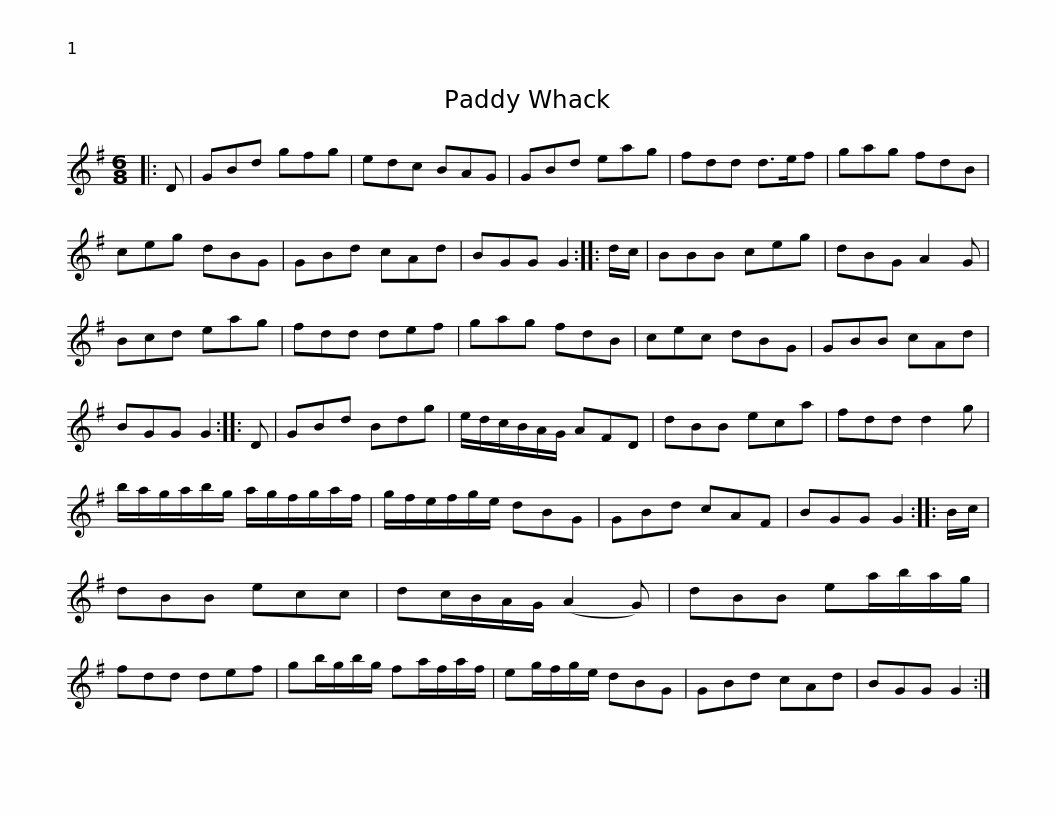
X:1
L:1/8
M:6/8
I:linebreak $
K:G
V:1 treble
V:1
|: D | GBd gfg | edc BAG | GBd eag | fdd d>ef | %5
 gag fdB | ceg dBG |$ GBd cAd | BGG G2 :: d/c/ | %10
 BBB ceg | dBG A2 G | Bcd eag | fdd def | gag fdB |$ %15
 cec dBG | GBB cAd | BGG G2 :: D | GBd Bdg | %20
 e/d/c/B/A/G/ AFD | dBB eca | fdd d2 g |$ b/a/g/a/b/g/ a/g/f/g/a/f/ | g/f/e/f/g/e/ dBG | %25
 GBd cAF | BGG G2 :: B/c/ | dBB ecc |$ dc/B/A/G/ (A2 G) | %30
 dBB ea/b/a/g/ | fdd def | gb/g/b/g/ fa/f/a/f/ | eg/f/g/e/ dBG | GBd cAd |$ %35
 BGG G2 :| %36
